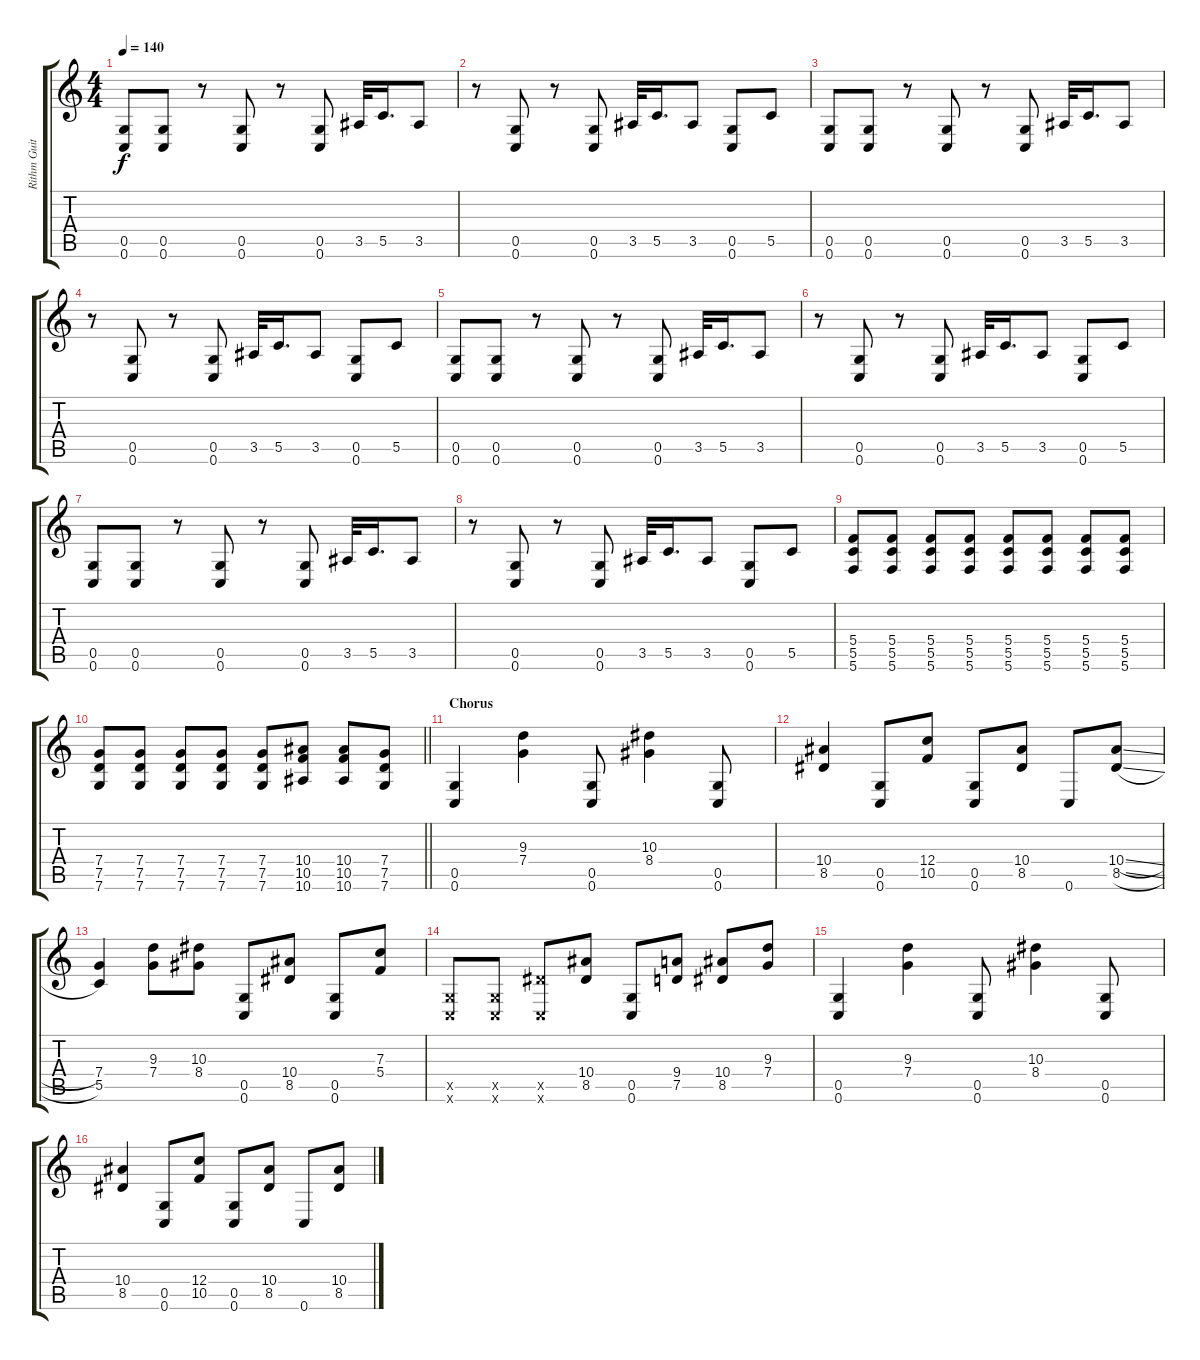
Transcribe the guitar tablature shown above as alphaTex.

\track ("Rithm Guitar" "Rithm Guit") {instrument distortionguitar}
\staff {score tabs}
\tuning (D4 A3 F3 C3 G2 C2) {hide}
\ts (4 4)
\tempo 140
\clef g2
\ks c
(0.5 0.6).8{dy f} (0.5 0.6).8 r.8 (0.5 0.6).8 r.8 (0.5 0.6).8 3.5.32 5.5.16{d} 3.5.8 |
r.8 (0.5 0.6).8 r.8 (0.5 0.6).8 3.5.32 5.5.16{d} 3.5.8 (0.5 0.6).8 5.5.8 |
(0.5 0.6).8 (0.5 0.6).8 r.8 (0.5 0.6).8 r.8 (0.5 0.6).8 3.5.32 5.5.16{d} 3.5.8 |
r.8 (0.5 0.6).8 r.8 (0.5 0.6).8 3.5.32 5.5.16{d} 3.5.8 (0.5 0.6).8 5.5.8 |
(0.5 0.6).8 (0.5 0.6).8 r.8 (0.5 0.6).8 r.8 (0.5 0.6).8 3.5.32 5.5.16{d} 3.5.8 |
r.8 (0.5 0.6).8 r.8 (0.5 0.6).8 3.5.32 5.5.16{d} 3.5.8 (0.5 0.6).8 5.5.8 |
(0.5 0.6).8 (0.5 0.6).8 r.8 (0.5 0.6).8 r.8 (0.5 0.6).8 3.5.32 5.5.16{d} 3.5.8 |
r.8 (0.5 0.6).8 r.8 (0.5 0.6).8 3.5.32 5.5.16{d} 3.5.8 (0.5 0.6).8 5.5.8 |
(5.4 5.5 5.6).8 (5.4 5.5 5.6).8 (5.4 5.5 5.6).8 (5.4 5.5 5.6).8 (5.4 5.5 5.6).8 (5.4 5.5 5.6).8 (5.4 5.5 5.6).8 (5.4 5.5 5.6).8 |
\barLineRight lightlight
(7.4 7.5 7.6).8 (7.4 7.5 7.6).8 (7.4 7.5 7.6).8 (7.4 7.5 7.6).8 (7.4 7.5 7.6).8 (10.4 10.5 10.6).8 (10.4 10.5 10.6).8 (7.4 7.5 7.6).8 |
\section ("" "Chorus")
(0.5 0.6).4 (9.3 7.4).4 (0.5 0.6).8 (10.3 8.4).4 (0.5 0.6).8 |
(10.4 8.5).4 (0.5 0.6).8 (12.4 10.5).8 (0.5 0.6).8 (10.4 8.5).8 0.6.8 (10.4{sl} 8.5{sl}).8 |
(7.4 5.5).4 (9.3 7.4).8 (10.3 8.4).8 (0.5 0.6).8 (10.4 8.5).8 (0.5 0.6).8 (7.3 5.4).8 |
(0.5{x} 0.6{x}).8 (0.5{x} 0.6{x}).8 (8.5{x} 0.6{x}).8 (10.4 8.5).8 (0.5 0.6).8 (9.4 7.5).8 (10.4 8.5).8 (9.3 7.4).8 |
(0.5 0.6).4 (9.3 7.4).4 (0.5 0.6).8 (10.3 8.4).4 (0.5 0.6).8 |
(10.4 8.5).4 (0.5 0.6).8 (12.4 10.5).8 (0.5 0.6).8 (10.4 8.5).8 0.6.8 (10.4 8.5).8
